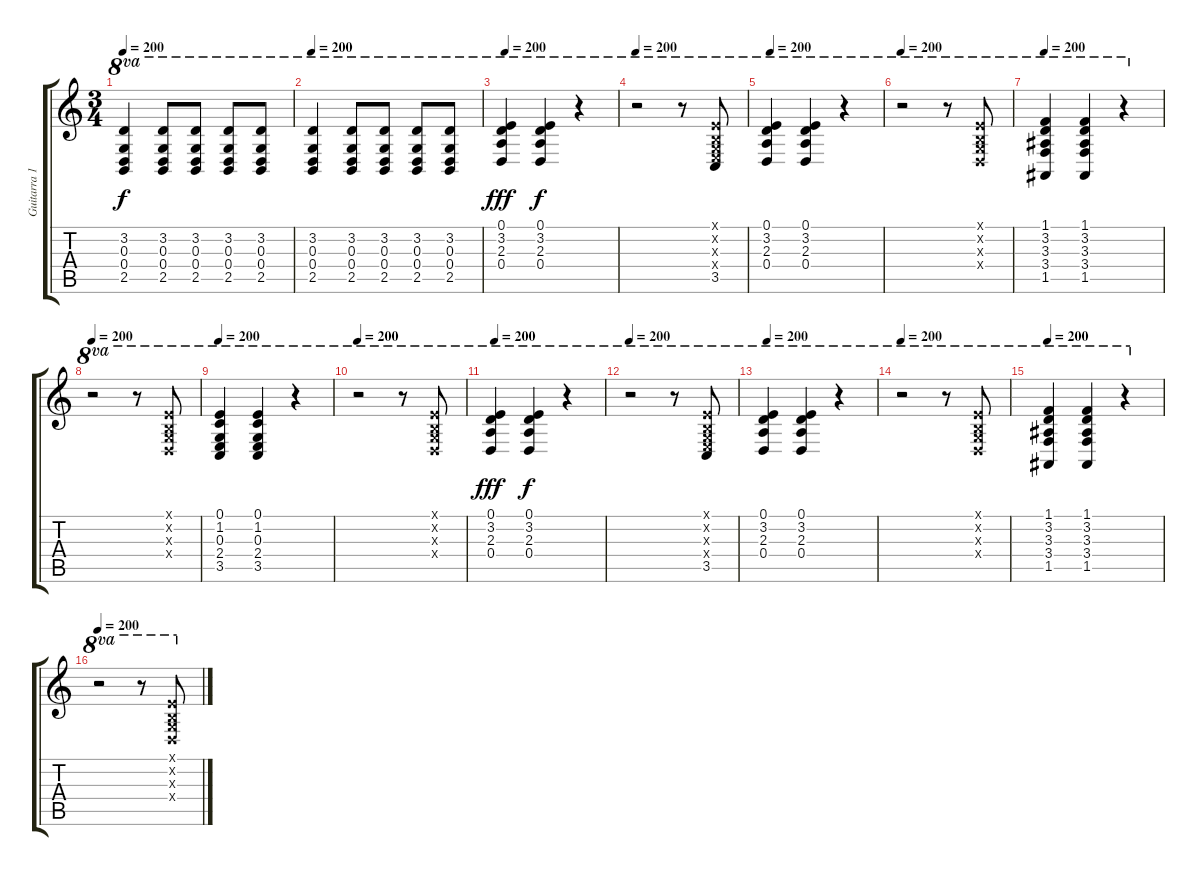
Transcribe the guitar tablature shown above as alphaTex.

\track ("Guitarra 1" "Guitarra 1") {instrument acousticguitarsteel}
\staff {score tabs}
\tuning (E4 B3 G3 D3 A2 E2) {hide}
\ts (3 4)
\tempo 200
\clef g2
\ks c
(3.2 0.3 0.4 2.5).4{ot 8va dy f} (3.2 0.3 0.4 2.5).8{ot 8va} (3.2 0.3 0.4 2.5).8{ot 8va} (3.2 0.3 0.4 2.5).8{ot 8va} (3.2 0.3 0.4 2.5).8{ot 8va} |
\tempo 200
(3.2 0.3 0.4 2.5).4{ot 8va} (3.2 0.3 0.4 2.5).8{ot 8va} (3.2 0.3 0.4 2.5).8{ot 8va} (3.2 0.3 0.4 2.5).8{ot 8va} (3.2 0.3 0.4 2.5).8{ot 8va} |
\tempo 200
(0.1 3.2 2.3 0.4).4{ot 8va dy fff} (0.1 3.2 2.3 0.4).4{ot 8va dy f} r.4{ot 8va} |
\tempo 200
r.2{ot 8va} r.8{ot 8va} (0.1{x} 0.2{x} 0.3{x} 2.4{x} 3.5).8{ot 8va} |
\tempo 200
(0.1 3.2 2.3 0.4).4{ot 8va} (0.1 3.2 2.3 0.4).4{ot 8va} r.4{ot 8va} |
\tempo 200
r.2{ot 8va} r.8{ot 8va} (0.1{x} 0.2{x} 0.3{x} 0.4{x}).8{ot 8va} |
\tempo 200
(1.1 3.2 3.3 3.4 1.5).4{ot 8va} (1.1 3.2 3.3 3.4 1.5).4{ot 8va} r.4{ot 8va} |
\tempo 200
r.2{ot 8va} r.8{ot 8va} (0.1{x} 0.2{x} 0.3{x} 0.4{x}).8{ot 8va} |
\tempo 200
(0.1 1.2 0.3 2.4 3.5).4{ot 8va} (0.1 1.2 0.3 2.4 3.5).4{ot 8va} r.4{ot 8va} |
\tempo 200
r.2{ot 8va} r.8{ot 8va} (0.1{x} 0.2{x} 0.3{x} 0.4{x}).8{ot 8va} |
\tempo 200
(0.1 3.2 2.3 0.4).4{ot 8va dy fff} (0.1 3.2 2.3 0.4).4{ot 8va dy f} r.4{ot 8va} |
\tempo 200
r.2{ot 8va} r.8{ot 8va} (0.1{x} 0.2{x} 0.3{x} 2.4{x} 3.5).8{ot 8va} |
\tempo 200
(0.1 3.2 2.3 0.4).4{ot 8va} (0.1 3.2 2.3 0.4).4{ot 8va} r.4{ot 8va} |
\tempo 200
r.2{ot 8va} r.8{ot 8va} (0.1{x} 0.2{x} 0.3{x} 0.4{x}).8{ot 8va} |
\tempo 200
(1.1 3.2 3.3 3.4 1.5).4{ot 8va} (1.1 3.2 3.3 3.4 1.5).4{ot 8va} r.4{ot 8va} |
\tempo 200
r.2{ot 8va} r.8{ot 8va} (0.1{x} 0.2{x} 0.3{x} 0.4{x}).8{ot 8va}
